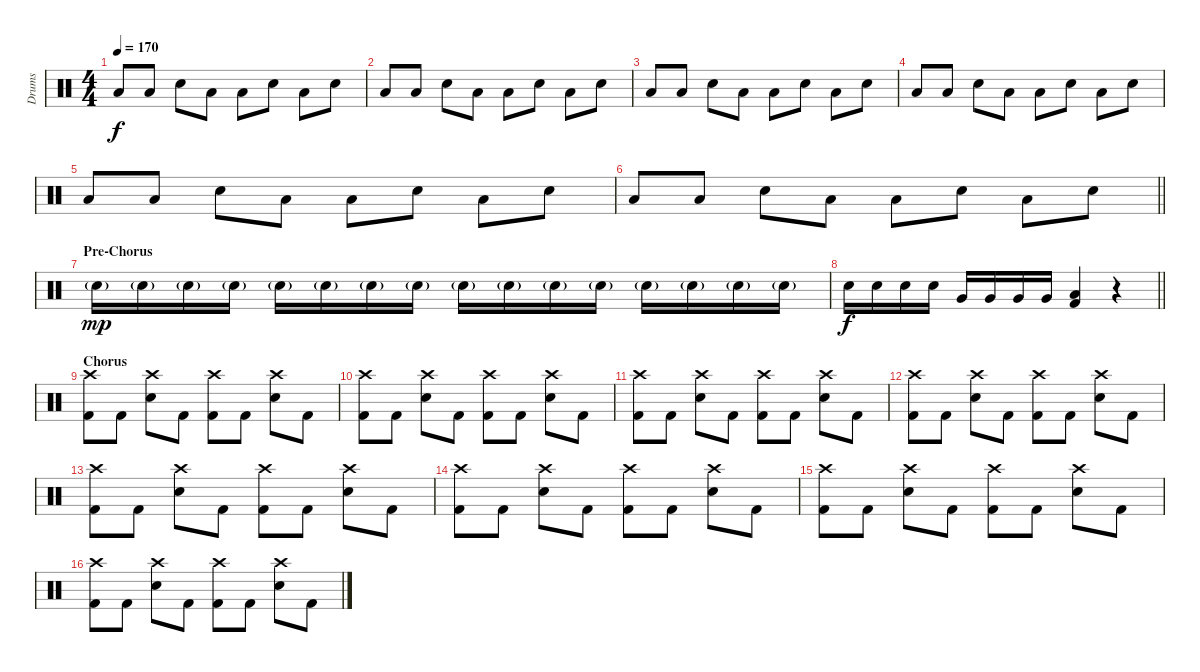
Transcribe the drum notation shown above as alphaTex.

\track ("Drums" "Drums") {instrument percussion}
\staff {score}
\articulation defaults
\ts (4 4)
\tempo 170
\clef neutral
\ks c "Low Floor Tom (hit)".8{dy f} "Low Floor Tom (hit)".8 "Electric Snare (hit)".8 "Low Floor Tom (hit)".8 "Low Floor Tom (hit)".8 "Electric Snare (hit)".8 "Low Floor Tom (hit)".8 "Electric Snare (hit)".8
|
"Low Floor Tom (hit)".8 "Low Floor Tom (hit)".8 "Electric Snare (hit)".8 "Low Floor Tom (hit)".8 "Low Floor Tom (hit)".8 "Electric Snare (hit)".8 "Low Floor Tom (hit)".8 "Electric Snare (hit)".8 |
"Low Floor Tom (hit)".8 "Low Floor Tom (hit)".8 "Electric Snare (hit)".8 "Low Floor Tom (hit)".8 "Low Floor Tom (hit)".8 "Electric Snare (hit)".8 "Low Floor Tom (hit)".8 "Electric Snare (hit)".8 |
"Low Floor Tom (hit)".8 "Low Floor Tom (hit)".8 "Electric Snare (hit)".8 "Low Floor Tom (hit)".8 "Low Floor Tom (hit)".8 "Electric Snare (hit)".8 "Low Floor Tom (hit)".8 "Electric Snare (hit)".8 |
"Low Floor Tom (hit)".8 "Low Floor Tom (hit)".8 "Electric Snare (hit)".8 "Low Floor Tom (hit)".8 "Low Floor Tom (hit)".8 "Electric Snare (hit)".8 "Low Floor Tom (hit)".8 "Electric Snare (hit)".8 |
\barLineRight lightlight "Low Floor Tom (hit)".8 "Low Floor Tom (hit)".8 "Electric Snare (hit)".8 "Low Floor Tom (hit)".8 "Low Floor Tom (hit)".8 "Electric Snare (hit)".8 "Low Floor Tom (hit)".8 "Electric Snare (hit)".8
|
\section ("" "Pre-Chorus")
"Electric Snare (hit)"{g}.16{dy mp} "Electric Snare (hit)"{g}.16 "Electric Snare (hit)"{g}.16 "Electric Snare (hit)"{g}.16 "Electric Snare (hit)"{g}.16 "Electric Snare (hit)"{g}.16 "Electric Snare (hit)"{g}.16 "Electric Snare (hit)"{g}.16 "Electric Snare (hit)"{g}.16 "Electric Snare (hit)"{g}.16 "Electric Snare (hit)"{g}.16 "Electric Snare (hit)"{g}.16 "Electric Snare (hit)"{g}.16 "Electric Snare (hit)"{g}.16 "Electric Snare (hit)"{g}.16 "Electric Snare (hit)"{g}.16 |
\barLineRight lightlight "Electric Snare (hit)".16{dy f} "Electric Snare (hit)".16 "Electric Snare (hit)".16 "Electric Snare (hit)".16 "Very Low Tom (hit)".16 "Very Low Tom (hit)".16 "Very Low Tom (hit)".16 "Very Low Tom (hit)".16
("Low Floor Tom (hit)" "Kick (hit) 2").4 r.4 |
\section ("" "Chorus")
("Crash high (hit)" "Kick (hit) 2").8 "Kick (hit) 2".8 ("Crash high (hit)" "Electric Snare (hit)").8 "Kick (hit) 2".8 ("Crash high (hit)" "Kick (hit) 2").8 "Kick (hit) 2".8 ("Crash high (hit)" "Electric Snare (hit)").8 "Kick (hit) 2".8 |
("Crash high (hit)" "Kick (hit) 2").8 "Kick (hit) 2".8 ("Crash high (hit)" "Electric Snare (hit)").8 "Kick (hit) 2".8 ("Crash high (hit)" "Kick (hit) 2").8 "Kick (hit) 2".8 ("Crash high (hit)" "Electric Snare (hit)").8 "Kick (hit) 2".8 |
("Crash high (hit)" "Kick (hit) 2").8 "Kick (hit) 2".8 ("Crash high (hit)" "Electric Snare (hit)").8 "Kick (hit) 2".8 ("Crash high (hit)" "Kick (hit) 2").8 "Kick (hit) 2".8 ("Crash high (hit)" "Electric Snare (hit)").8 "Kick (hit) 2".8 |
("Crash high (hit)" "Kick (hit) 2").8 "Kick (hit) 2".8 ("Crash high (hit)" "Electric Snare (hit)").8 "Kick (hit) 2".8 ("Crash high (hit)" "Kick (hit) 2").8 "Kick (hit) 2".8 ("Crash high (hit)" "Electric Snare (hit)").8 "Kick (hit) 2".8 |
("Crash high (hit)" "Kick (hit) 2").8 "Kick (hit) 2".8 ("Crash high (hit)" "Electric Snare (hit)").8 "Kick (hit) 2".8 ("Crash high (hit)" "Kick (hit) 2").8 "Kick (hit) 2".8 ("Crash high (hit)" "Electric Snare (hit)").8 "Kick (hit) 2".8 |
("Crash high (hit)" "Kick (hit) 2").8 "Kick (hit) 2".8 ("Crash high (hit)" "Electric Snare (hit)").8 "Kick (hit) 2".8 ("Crash high (hit)" "Kick (hit) 2").8 "Kick (hit) 2".8 ("Crash high (hit)" "Electric Snare (hit)").8 "Kick (hit) 2".8 |
("Crash high (hit)" "Kick (hit) 2").8 "Kick (hit) 2".8 ("Crash high (hit)" "Electric Snare (hit)").8 "Kick (hit) 2".8 ("Crash high (hit)" "Kick (hit) 2").8 "Kick (hit) 2".8 ("Crash high (hit)" "Electric Snare (hit)").8 "Kick (hit) 2".8 |
("Crash high (hit)" "Kick (hit) 2").8 "Kick (hit) 2".8 ("Crash high (hit)" "Electric Snare (hit)").8 "Kick (hit) 2".8 ("Crash high (hit)" "Kick (hit) 2").8 "Kick (hit) 2".8 ("Crash high (hit)" "Electric Snare (hit)").8 "Kick (hit) 2".8
